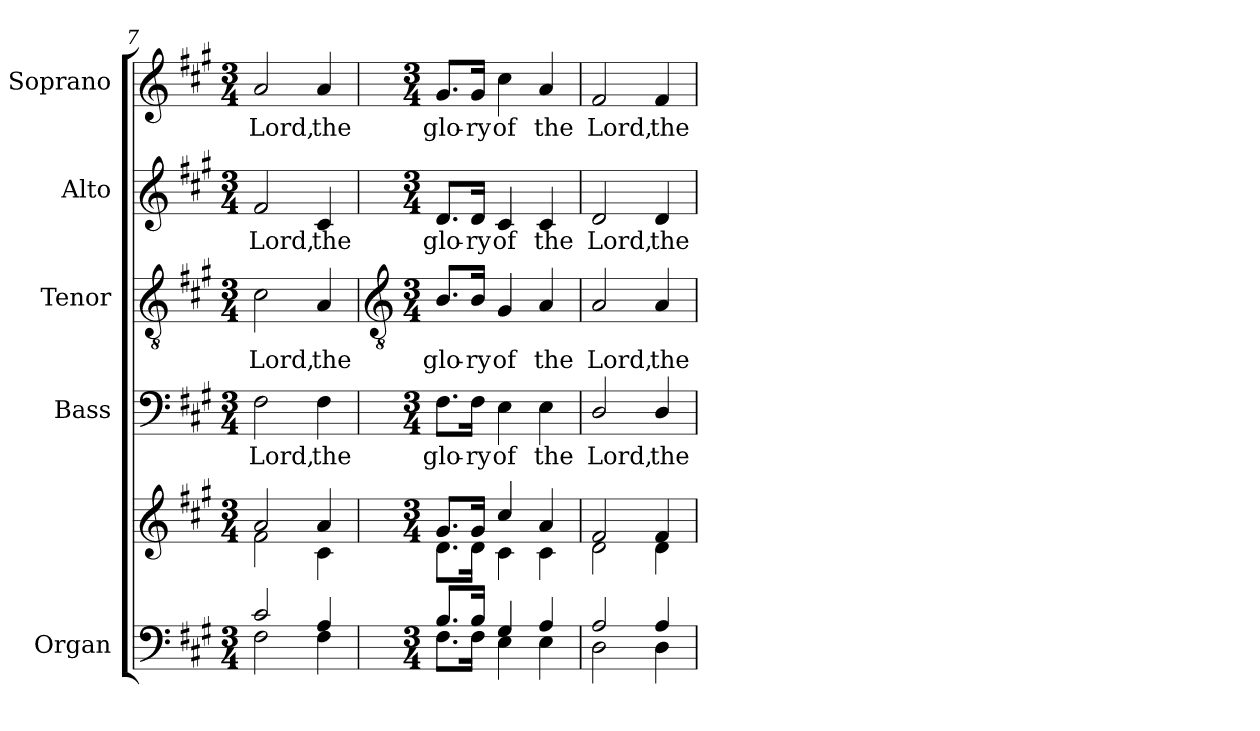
**kern	**kern	**kern	**text	**kern	**text	**kern	**text	**kern	**text
*part5	*part5	*part4	*part4	*part3	*part3	*part2	*part2	*part1	*part1
*staff6	*staff5	*staff4	*staff4	*staff3	*staff3	*staff2	*staff2	*staff1	*staff1
*I"Organ	*	*I"Bass	*	*I"Tenor	*	*I"Alto	*	*I"Soprano	*
*	*	*I'B	*	*I'T	*	*I'A	*	*I'S	*
*clefF4	*clefG2	*clefF4	*	*clefGv2	*	*clefG2	*	*clefG2	*
*k[f#c#g#]	*k[f#c#g#]	*k[f#c#g#]	*	*k[f#c#g#]	*	*k[f#c#g#]	*	*k[f#c#g#]	*
*A:	*A:	*A:	*	*A:	*	*A:	*	*A:	*
*M3/4	*M3/4	*M3/4	*	*M3/4	*	*M3/4	*	*M3/4	*
=7	=7	=7	=7	=7	=7	=7	=7	=7	=7
*^	*^	*	*	*	*	*	*	*	*
!	!	!	!	!	!LO:LY:b	!	!LO:LY:b	!	!LO:LY:b	!	!LO:LY:b
2c#	2F#	2a	2f#	2F#	Lord,	2c#	Lord,	2f#	Lord,	2a	Lord,
!	!	!	!	!	!LO:LY:b	!	!LO:LY:b	!	!LO:LY:b	!	!LO:LY:b
4A	4F#	4a	4c#	4F#	the	4A	the	4c#	the	4a	the
!!LO:LB:g=z
=8	=8	=8	=8	=8	=8	=8	=8	=8	=8	=8	=8
*	*	*	*	*	*	*clefGv2	*	*	*	*	*
*M3/4	*	*M3/4	*	*M3/4	*	*M3/4	*	*M3/4	*	*M3/4	*
!	!	!	!	!	!LO:LY:b	!	!LO:LY:b	!	!LO:LY:b	!	!LO:LY:b
8.BL	8.F#L	8.g#L	8.dL	8.F#\L	glo-	8.B/L	glo-	8.d/L	glo-	8.g#/L	glo-
!	!	!	!	!	!LO:LY:b	!	!LO:LY:b	!	!LO:LY:b	!	!LO:LY:b
16BJ	16F#J	16g#J	16dJ	16F#\Jk	-ry	16B/Jk	-ry	16d/Jk	-ry	16g#/Jk	-ry
!	!	!	!	!	!LO:LY:b	!	!LO:LY:b	!	!LO:LY:b	!	!LO:LY:b
4G#	4E	4cc#/	4c#	4E	of	4G#	of	4c#	of	4cc#	of
!	!	!	!	!	!LO:LY:b	!	!LO:LY:b	!	!LO:LY:b	!	!LO:LY:b
4A	4E	4a	4c#	4E	the	4A	the	4c#	the	4a	the
=9	=9	=9	=9	=9	=9	=9	=9	=9	=9	=9	=9
!	!	!	!	!	!LO:LY:b	!	!LO:LY:b	!	!LO:LY:b	!	!LO:LY:b
2A	2D	2f#	2d	2D/	Lord,	2A	Lord,	2d	Lord,	2f#	Lord,
!	!	!	!	!	!LO:LY:b	!	!LO:LY:b	!	!LO:LY:b	!	!LO:LY:b
4A	4D	4f#	4d	4D/	the	4A	the	4d	the	4f#	the
*v	*v	*	*	*	*	*	*	*	*	*	*
*	*v	*v	*	*	*	*	*	*	*	*
=	=	=	=	=	=	=	=	=	=
*-	*-	*-	*-	*-	*-	*-	*-	*-	*-
